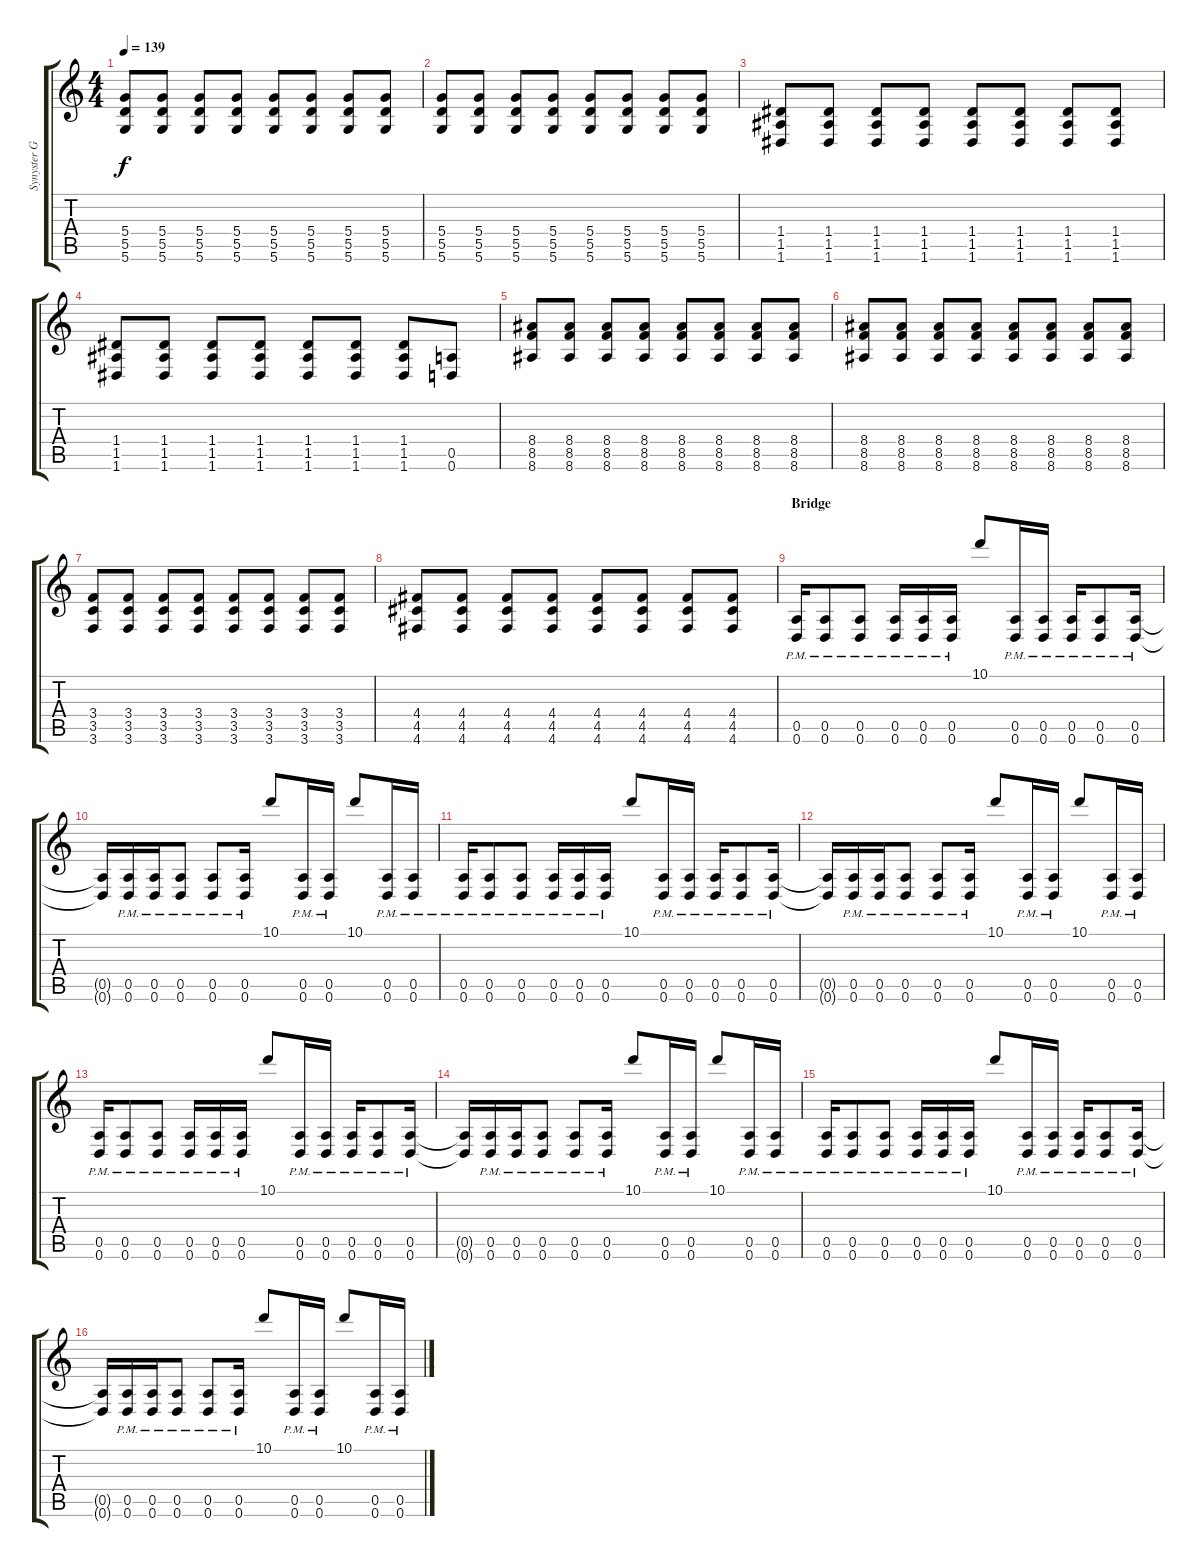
\track ("Synyster Gates" "Synyster G") {instrument overdrivenguitar}
\staff {score tabs}
\tuning (E4 B3 G3 D3 A2 D2) {hide}
\ts (4 4)
\tempo 139
\clef g2
\ks c
(5.4 5.5 5.6).8{dy f} (5.4 5.5 5.6).8 (5.4 5.5 5.6).8 (5.4 5.5 5.6).8 (5.4 5.5 5.6).8 (5.4 5.5 5.6).8 (5.4 5.5 5.6).8 (5.4 5.5 5.6).8 |
(5.4 5.5 5.6).8 (5.4 5.5 5.6).8 (5.4 5.5 5.6).8 (5.4 5.5 5.6).8 (5.4 5.5 5.6).8 (5.4 5.5 5.6).8 (5.4 5.5 5.6).8 (5.4 5.5 5.6).8 |
(1.4 1.5 1.6).8 (1.4 1.5 1.6).8 (1.4 1.5 1.6).8 (1.4 1.5 1.6).8 (1.4 1.5 1.6).8 (1.4 1.5 1.6).8 (1.4 1.5 1.6).8 (1.4 1.5 1.6).8 |
(1.4 1.5 1.6).8 (1.4 1.5 1.6).8 (1.4 1.5 1.6).8 (1.4 1.5 1.6).8 (1.4 1.5 1.6).8 (1.4 1.5 1.6).8 (1.4 1.5 1.6).8 (0.5 0.6).8 |
(8.4 8.5 8.6).8 (8.4 8.5 8.6).8 (8.4 8.5 8.6).8 (8.4 8.5 8.6).8 (8.4 8.5 8.6).8 (8.4 8.5 8.6).8 (8.4 8.5 8.6).8 (8.4 8.5 8.6).8 |
(8.4 8.5 8.6).8 (8.4 8.5 8.6).8 (8.4 8.5 8.6).8 (8.4 8.5 8.6).8 (8.4 8.5 8.6).8 (8.4 8.5 8.6).8 (8.4 8.5 8.6).8 (8.4 8.5 8.6).8 |
(3.4 3.5 3.6).8 (3.4 3.5 3.6).8 (3.4 3.5 3.6).8 (3.4 3.5 3.6).8 (3.4 3.5 3.6).8 (3.4 3.5 3.6).8 (3.4 3.5 3.6).8 (3.4 3.5 3.6).8 |
(4.4 4.5 4.6).8 (4.4 4.5 4.6).8 (4.4 4.5 4.6).8 (4.4 4.5 4.6).8 (4.4 4.5 4.6).8 (4.4 4.5 4.6).8 (4.4 4.5 4.6).8 (4.4 4.5 4.6).8 |
\section ("" "Bridge")
(0.5{pm} 0.6{pm}).16 (0.5{pm} 0.6{pm}).8 (0.5{pm} 0.6{pm}).8 (0.5{pm} 0.6{pm}).16 (0.5{pm} 0.6{pm}).16 (0.5{pm} 0.6{pm}).16 10.1.8 (0.5{pm} 0.6{pm}).16 (0.5{pm} 0.6{pm}).16 (0.5{pm} 0.6{pm}).16 (0.5{pm} 0.6{pm}).8 (0.5{pm} 0.6{pm}).16 |
(0.5{t} 0.6{t}).16 (0.5{pm} 0.6{pm}).16 (0.5{pm} 0.6{pm}).16 (0.5{pm} 0.6{pm}).8 (0.5{pm} 0.6{pm}).8 (0.5{pm} 0.6{pm}).16 10.1.8 (0.5{pm} 0.6{pm}).16 (0.5{pm} 0.6{pm}).16 10.1.8 (0.5{pm} 0.6{pm}).16 (0.5{pm} 0.6{pm}).16 |
(0.5{pm} 0.6{pm}).16 (0.5{pm} 0.6{pm}).8 (0.5{pm} 0.6{pm}).8 (0.5{pm} 0.6{pm}).16 (0.5{pm} 0.6{pm}).16 (0.5{pm} 0.6{pm}).16 10.1.8 (0.5{pm} 0.6{pm}).16 (0.5{pm} 0.6{pm}).16 (0.5{pm} 0.6{pm}).16 (0.5{pm} 0.6{pm}).8 (0.5{pm} 0.6{pm}).16 |
(0.5{t} 0.6{t}).16 (0.5{pm} 0.6{pm}).16 (0.5{pm} 0.6{pm}).16 (0.5{pm} 0.6{pm}).8 (0.5{pm} 0.6{pm}).8 (0.5{pm} 0.6{pm}).16 10.1.8 (0.5{pm} 0.6{pm}).16 (0.5{pm} 0.6{pm}).16 10.1.8 (0.5{pm} 0.6{pm}).16 (0.5{pm} 0.6{pm}).16 |
(0.5{pm} 0.6{pm}).16 (0.5{pm} 0.6{pm}).8 (0.5{pm} 0.6{pm}).8 (0.5{pm} 0.6{pm}).16 (0.5{pm} 0.6{pm}).16 (0.5{pm} 0.6{pm}).16 10.1.8 (0.5{pm} 0.6{pm}).16 (0.5{pm} 0.6{pm}).16 (0.5{pm} 0.6{pm}).16 (0.5{pm} 0.6{pm}).8 (0.5{pm} 0.6{pm}).16 |
(0.5{t} 0.6{t}).16 (0.5{pm} 0.6{pm}).16 (0.5{pm} 0.6{pm}).16 (0.5{pm} 0.6{pm}).8 (0.5{pm} 0.6{pm}).8 (0.5{pm} 0.6{pm}).16 10.1.8 (0.5{pm} 0.6{pm}).16 (0.5{pm} 0.6{pm}).16 10.1.8 (0.5{pm} 0.6{pm}).16 (0.5{pm} 0.6{pm}).16 |
(0.5{pm} 0.6{pm}).16 (0.5{pm} 0.6{pm}).8 (0.5{pm} 0.6{pm}).8 (0.5{pm} 0.6{pm}).16 (0.5{pm} 0.6{pm}).16 (0.5{pm} 0.6{pm}).16 10.1.8 (0.5{pm} 0.6{pm}).16 (0.5{pm} 0.6{pm}).16 (0.5{pm} 0.6{pm}).16 (0.5{pm} 0.6{pm}).8 (0.5{pm} 0.6{pm}).16 |
(0.5{t} 0.6{t}).16 (0.5{pm} 0.6{pm}).16 (0.5{pm} 0.6{pm}).16 (0.5{pm} 0.6{pm}).8 (0.5{pm} 0.6{pm}).8 (0.5{pm} 0.6{pm}).16 10.1.8 (0.5{pm} 0.6{pm}).16 (0.5{pm} 0.6{pm}).16 10.1.8 (0.5{pm} 0.6{pm}).16 (0.5{pm} 0.6{pm}).16
